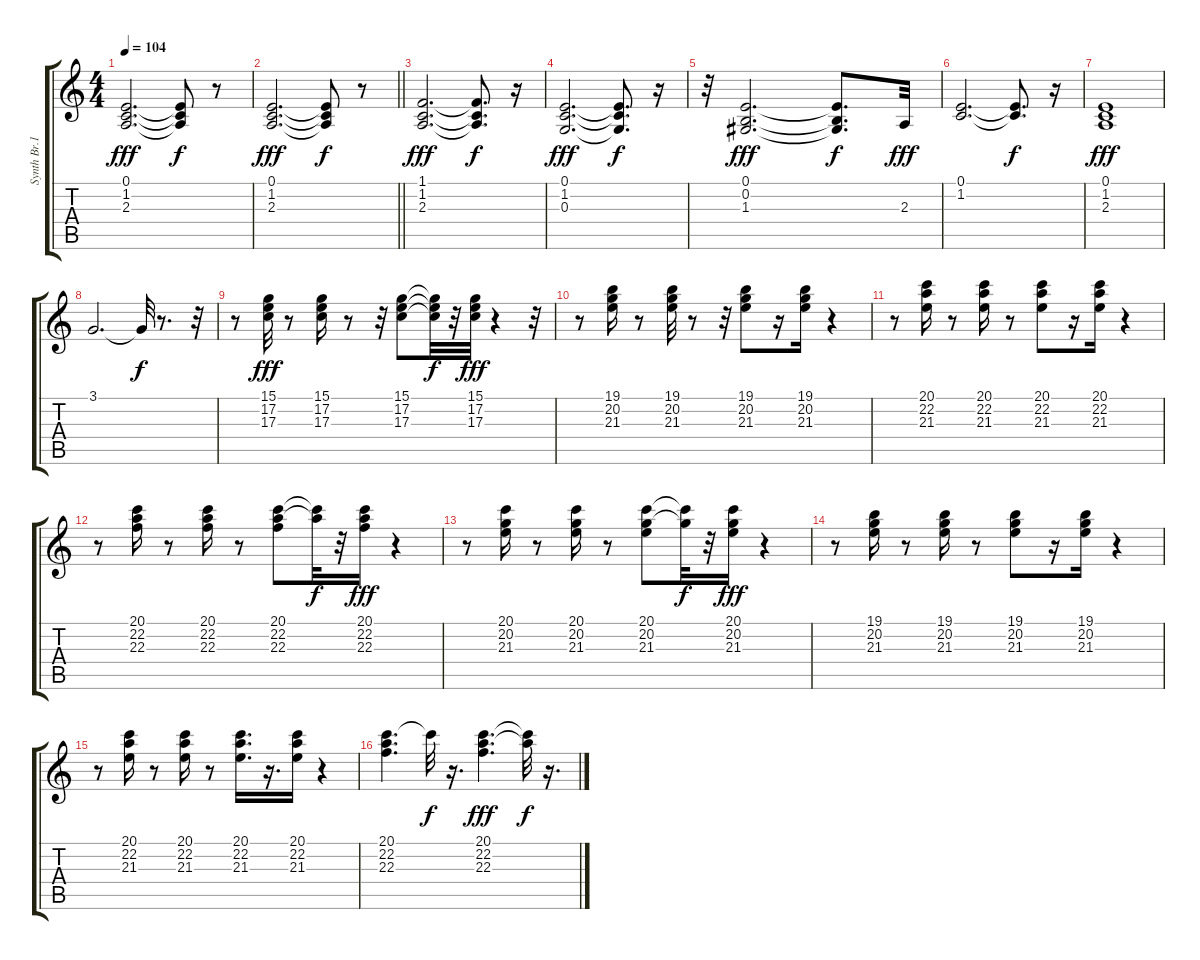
\track ("Synth Br.1" "Synth Br.1") {instrument synthbrass1}
\staff {score tabs}
\tuning (E4 B3 G3 D3 A2 E2) {hide}
\ts (4 4)
\tempo 104
\clef g2
\ks c
(0.1 1.2 2.3).2{d dy fff} (0.1{t} 1.2{t} 2.3{t}).8{dy f} r.8 |
\barLineRight lightlight
(0.1 1.2 2.3).2{d dy fff} (0.1{t} 1.2{t} 2.3{t}).8{dy f} r.8 |
(1.1 1.2 2.3).2{d dy fff} (1.1{t} 1.2{t} 2.3{t}).8{d dy f} r.16 |
(0.1 1.2 0.3).2{d dy fff} (0.1{t} 1.2{t} 0.3{t}).8{d dy f} r.16 |
r.32 (0.1 0.2 1.3).2{d dy fff} (0.1{t} 0.2{t} 1.3{t}).8{d dy f} 2.3.32{dy fff} |
(0.1 1.2).2{d} (0.1{t} 1.2{t}).8{d dy f} r.16 |
(0.1 1.2 2.3).1{dy fff} |
3.1.2{d} 3.1{t}.32{dy f} r.8{d} r.32 |
r.8 (15.1 17.2 17.3).32{dy fff} r.8 (15.1 17.2 17.3).16 r.8 r.32 (15.1 17.2 17.3).8 (15.1{t} 17.2{t} 17.3{t}).32{dy f} r.32 (15.1 17.2 17.3).32{dy fff} r.4 r.32 |
r.8 (19.1 20.2 21.3).16 r.8 (19.1 20.2 21.3).32 r.8 r.32 (19.1 20.2 21.3).8 r.16 (19.1 20.2 21.3).16 r.4 |
r.8 (20.1 22.2 21.3).16 r.8 (20.1 22.2 21.3).16 r.8 (20.1 22.2 21.3).8 r.16 (20.1 22.2 21.3).16 r.4 |
r.8 (20.1 22.2 22.3).16 r.8 (20.1 22.2 22.3).16 r.8 (20.1 22.2 22.3).8 (20.1{t} 22.2{t}).32{dy f} r.32 (20.1 22.2 22.3).16{dy fff} r.4 |
r.8 (20.1 20.2 21.3).16 r.8 (20.1 20.2 21.3).16 r.8 (20.1 20.2 21.3).8 (20.1{t} 20.2{t}).32{dy f} r.32 (20.1 20.2 21.3).16{dy fff} r.4 |
r.8 (19.1 20.2 21.3).16 r.8 (19.1 20.2 21.3).16 r.8 (19.1 20.2 21.3).8 r.16 (19.1 20.2 21.3).16 r.4 |
r.8 (20.1 22.2 21.3).16 r.8 (20.1 22.2 21.3).16 r.8 (20.1 22.2 21.3).16{d} r.16{d} (20.1 22.2 21.3).16 r.4 |
(20.1 22.2 22.3).4{d} 20.1{t}.32{dy f} r.16{d} (20.1 22.2 22.3).4{d dy fff} (20.1{t} 22.2{t}).32{dy f} r.16{d}
